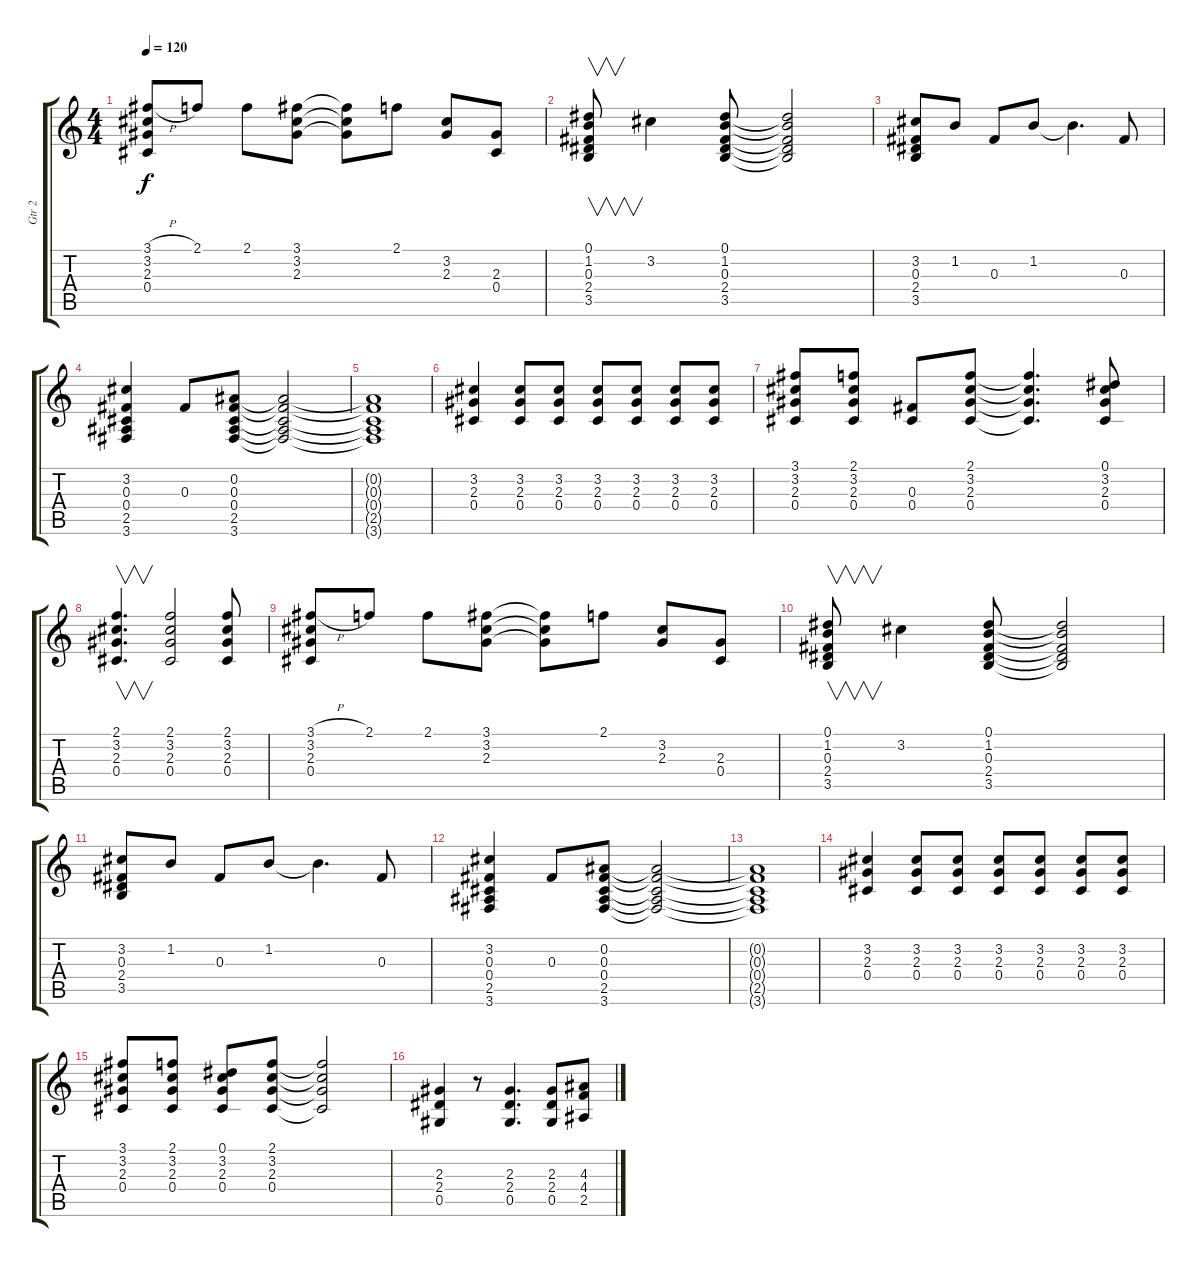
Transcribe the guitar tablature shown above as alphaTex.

\track ("Gtr 2" "Gtr 2") {instrument acousticguitarsteel}
\staff {score tabs}
\tuning (Eb4 Bb3 Gb3 Db3 Ab2 Eb2) {hide}
\ts (4 4)
\tempo 120
\clef g2
\ks c
(3.1{h} 3.2 2.3 0.4).8{dy f} 2.1.8 2.1.8 (3.1 3.2 2.3).8 (3.1{t} 3.2{t} 2.3{t}).8 2.1.8 (3.2 2.3).8 (2.3 0.4).8 |
(0.1 1.2 0.3 2.4 3.5).8{v} 3.2.4 (0.1 1.2 0.3 2.4 3.5).8 (0.1{t} 1.2{t} 0.3{t} 2.4{t} 3.5{t}).2 |
(3.2 0.3 2.4 3.5).8 1.2.8 0.3.8 1.2.8 1.2{t}.4{d} 0.3.8 |
(3.2 0.3 0.4 2.5 3.6).4 0.3.8 (0.2 0.3 0.4 2.5 3.6).8 (0.2{t} 0.3{t} 0.4{t} 2.5{t} 3.6{t}).2 |
(0.2{t} 0.3{t} 0.4{t} 2.5{t} 3.6{t}).1 |
(3.2 2.3 0.4).4 (3.2 2.3 0.4).8 (3.2 2.3 0.4).8 (3.2 2.3 0.4).8 (3.2 2.3 0.4).8 (3.2 2.3 0.4).8 (3.2 2.3 0.4).8 |
(3.1 3.2 2.3 0.4).8 (2.1 3.2 2.3 0.4).8 (0.3 0.4).8 (2.1 3.2 2.3 0.4).8 (2.1{t} 3.2{t} 2.3{t} 0.4{t}).4{d} (0.1 3.2 2.3 0.4).8 |
(2.1 3.2 2.3 0.4).4{v d} (2.1 3.2 2.3 0.4).2 (2.1 3.2 2.3 0.4).8 |
(3.1{h} 3.2 2.3 0.4).8 2.1.8 2.1.8 (3.1 3.2 2.3).8 (3.1{t} 3.2{t} 2.3{t}).8 2.1.8 (3.2 2.3).8 (2.3 0.4).8 |
(0.1 1.2 0.3 2.4 3.5).8{v} 3.2.4 (0.1 1.2 0.3 2.4 3.5).8 (0.1{t} 1.2{t} 0.3{t} 2.4{t} 3.5{t}).2 |
(3.2 0.3 2.4 3.5).8 1.2.8 0.3.8 1.2.8 1.2{t}.4{d} 0.3.8 |
(3.2 0.3 0.4 2.5 3.6).4 0.3.8 (0.2 0.3 0.4 2.5 3.6).8 (0.2{t} 0.3{t} 0.4{t} 2.5{t} 3.6{t}).2 |
(0.2{t} 0.3{t} 0.4{t} 2.5{t} 3.6{t}).1 |
(3.2 2.3 0.4).4 (3.2 2.3 0.4).8 (3.2 2.3 0.4).8 (3.2 2.3 0.4).8 (3.2 2.3 0.4).8 (3.2 2.3 0.4).8 (3.2 2.3 0.4).8 |
(3.1 3.2 2.3 0.4).8 (2.1 3.2 2.3 0.4).8 (0.1 3.2 2.3 0.4).8 (2.1 3.2 2.3 0.4).8 (2.1{t} 3.2{t} 2.3{t} 0.4{t}).2 |
(2.3 2.4 0.5).4 r.8 (2.3 2.4 0.5).4{d} (2.3 2.4 0.5).8 (4.3 4.4 2.5).8
